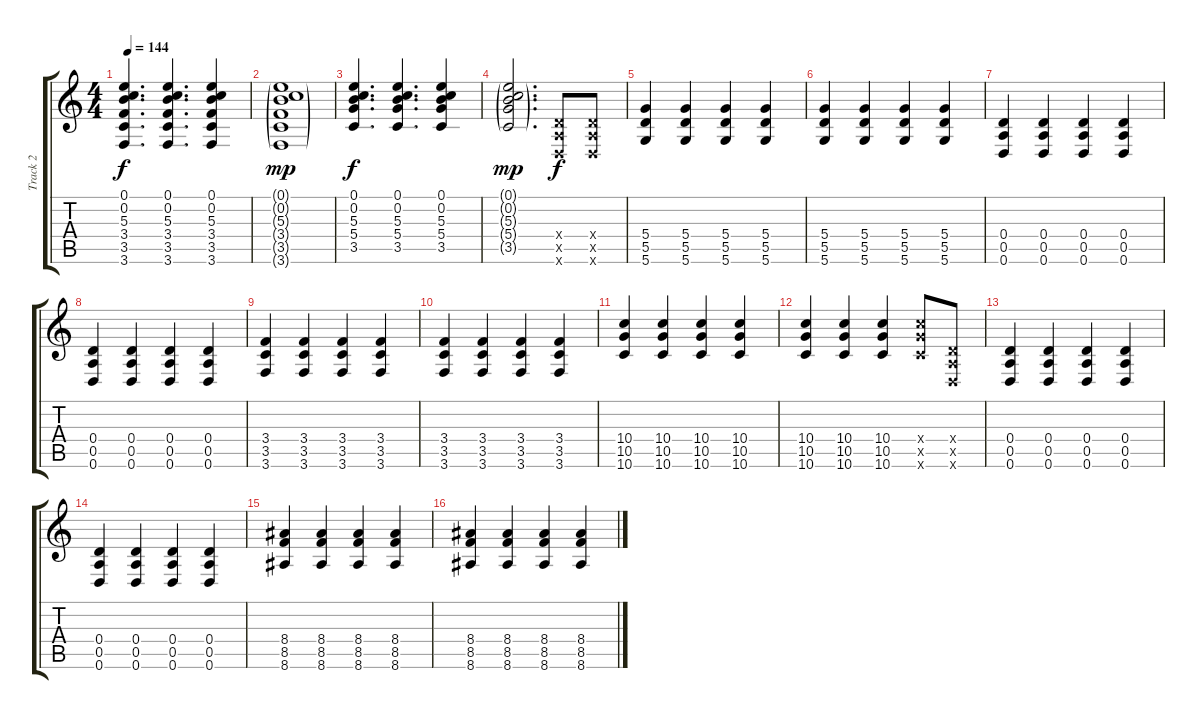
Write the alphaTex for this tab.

\track ("Track 2" "Track 2") {instrument electricguitarclean}
\staff {score tabs}
\tuning (E4 B3 G3 D3 A2 D2) {hide}
\ts (4 4)
\tempo 144
\clef g2
\ks c
(0.1 0.2 5.3 3.4 3.5 3.6).4{d dy f} (0.1 0.2 5.3 3.4 3.5 3.6).4{d} (0.1 0.2 5.3 3.4 3.5 3.6).4 |
(0.1{g} 0.2{g} 5.3{g} 3.4{g} 3.5{g} 3.6{g}).1{dy mp} |
(0.1 0.2 5.3 5.4 3.5).4{d dy f} (0.1 0.2 5.3 5.4 3.5).4{d} (0.1 0.2 5.3 5.4 3.5).4 |
(0.1{g} 0.2{g} 5.3{g} 5.4{g} 3.5{g}).2{d dy mp} (0.4{x} 0.5{x} 0.6{x}).8{dy f} (0.4{x} 0.5{x} 0.6{x}).8 |
(5.4 5.5 5.6).4{instrument distortionguitar} (5.4 5.5 5.6).4 (5.4 5.5 5.6).4 (5.4 5.5 5.6).4 |
(5.4 5.5 5.6).4 (5.4 5.5 5.6).4 (5.4 5.5 5.6).4 (5.4 5.5 5.6).4 |
(0.4 0.5 0.6).4 (0.4 0.5 0.6).4 (0.4 0.5 0.6).4 (0.4 0.5 0.6).4 |
(0.4 0.5 0.6).4 (0.4 0.5 0.6).4 (0.4 0.5 0.6).4 (0.4 0.5 0.6).4 |
(3.4 3.5 3.6).4 (3.4 3.5 3.6).4 (3.4 3.5 3.6).4 (3.4 3.5 3.6).4 |
(3.4 3.5 3.6).4 (3.4 3.5 3.6).4 (3.4 3.5 3.6).4 (3.4 3.5 3.6).4 |
(10.4 10.5 10.6).4 (10.4 10.5 10.6).4 (10.4 10.5 10.6).4 (10.4 10.5 10.6).4 |
(10.4 10.5 10.6).4 (10.4 10.5 10.6).4 (10.4 10.5 10.6).4 (10.4{x} 10.5{x} 10.6{x}).8 (0.4{x} 0.5{x} 0.6{x}).8 |
(0.4 0.5 0.6).4 (0.4 0.5 0.6).4 (0.4 0.5 0.6).4 (0.4 0.5 0.6).4 |
(0.4 0.5 0.6).4 (0.4 0.5 0.6).4 (0.4 0.5 0.6).4 (0.4 0.5 0.6).4 |
(8.4 8.5 8.6).4 (8.4 8.5 8.6).4 (8.4 8.5 8.6).4 (8.4 8.5 8.6).4 |
(8.4 8.5 8.6).4 (8.4 8.5 8.6).4 (8.4 8.5 8.6).4 (8.4 8.5 8.6).4
